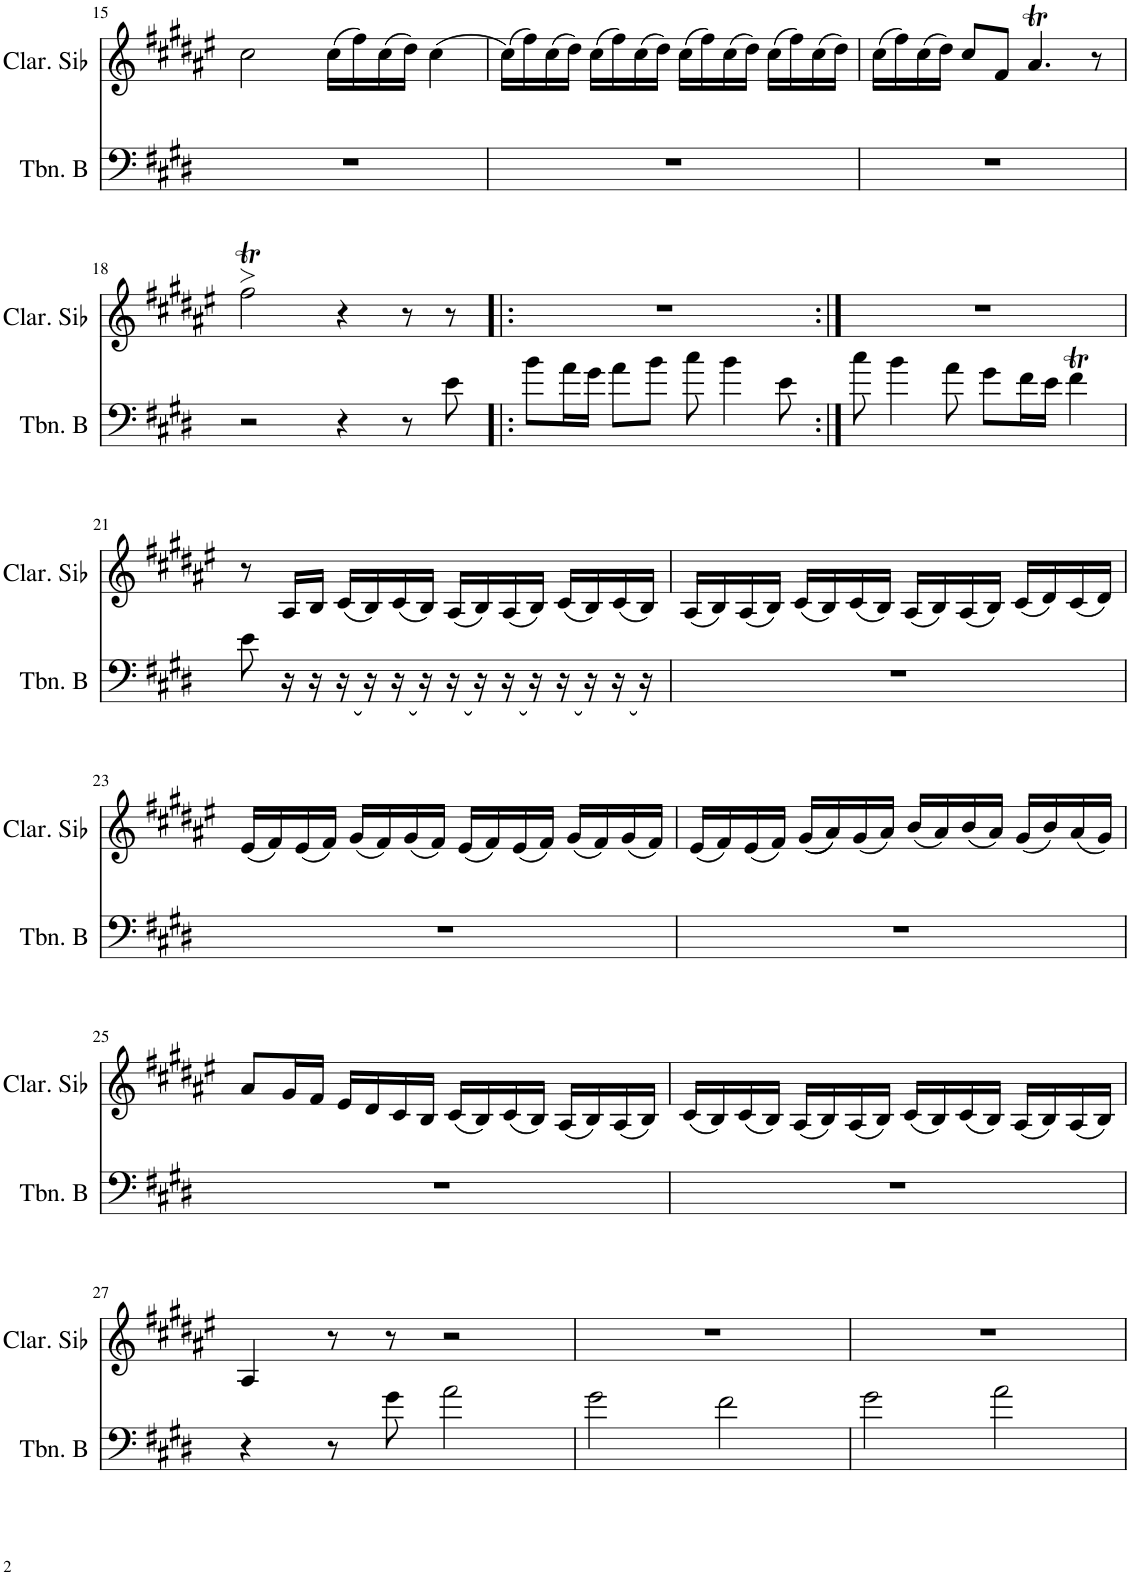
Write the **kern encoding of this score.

**kern	**kern
*part2	*part1
*staff2	*staff1
*I"Trombone basse	*I"Clarinette en Sib
*I'Tbn. B	*I'Clar. Sib
!!LO:PB:g=z
*clefF4	*clefG2
*	*Trd1c2
*k[f#c#g#d#]	*k[f#c#g#d#a#e#]
*M4/4	*M4/4
=15	=15
1r	2cc#\
.	(16cc#\LL
.	16ff#\)
.	(16cc#\
.	16dd#\JJ)
.	(4cc#\
=16	=16
1r	(16cc#\LL)
.	16ff#\)
.	(16cc#\
.	16dd#\JJ)
.	(16cc#\LL
.	16ff#\)
.	(16cc#\
.	16dd#\JJ)
.	(16cc#\LL
.	16ff#\)
.	(16cc#\
.	16dd#\JJ)
.	(16cc#\LL
.	16ff#\)
.	(16cc#\
.	16dd#\JJ)
=17	=17
1r	(16cc#\LL
.	16ff#\)
.	(16cc#\
.	16dd#\JJ)
.	8cc#/L
.	8f#/J
.	4.a#t/
.	8r
!!LO:LB:g=z
=18	=18
2r	2ff#T>\
4r	4r
8r	8r
8e\	8r
=19!|:	=19!|:
8b\L	1r
16a\L	.
16g#\JJ	.
8a\L	.
8b\J	.
8cc#\	.
4b\	.
8e\	.
=20:|!	=20:|!
8cc#\	1r
4b\	.
8a\	.
8g#\L	.
16f#\L	.
16e\JJ	.
4f#T\	.
!!LO:LB:g=z
=21	=21
8e\	8r
16r	16A#/LL
16r	16B/JJ
(16r	(16c#/LL
16r)	16B/)
(16r	(16c#/
16r)	16B/JJ)
(16r	(16A#/LL
16r)	16B/)
(16r	(16A#/
16r)	16B/JJ)
(16r	(16c#/LL
16r)	16B/)
(16r	(16c#/
16r)	16B/JJ)
=22	=22
1r	(16A#/LL
.	16B/)
.	(16A#/
.	16B/JJ)
.	(16c#/LL
.	16B/)
.	(16c#/
.	16B/JJ)
.	(16A#/LL
.	16B/)
.	(16A#/
.	16B/JJ)
.	(16c#/LL
.	16d#/)
.	(16c#/
.	16d#/JJ)
!!LO:LB:g=z
=23	=23
1r	(16e#/LL
.	16f#/)
.	(16e#/
.	16f#/JJ)
.	(16g#/LL
.	16f#/)
.	(16g#/
.	16f#/JJ)
.	(16e#/LL
.	16f#/)
.	(16e#/
.	16f#/JJ)
.	(16g#/LL
.	16f#/)
.	(16g#/
.	16f#/JJ)
=24	=24
1r	(16e#/LL
.	16f#/)
.	(16e#/
.	16f#/JJ)
.	((16g#/LL
.	16a#/))
.	(16g#/
.	16a#/JJ)
.	(16b/LL
.	16a#/)
.	(16b/
.	16a#/JJ)
.	(16g#/LL
.	16b/)
.	(16a#/
.	16g#/JJ)
!!LO:LB:g=z
=25	=25
1r	8a#/L
.	16g#/L
.	16f#/JJ
.	16e#/LL
.	16d#/
.	16c#/
.	16B/JJ
.	(16c#/LL
.	16B/)
.	(16c#/
.	16B/JJ)
.	(16A#/LL
.	16B/)
.	(16A#/
.	16B/JJ)
=26	=26
1r	(16c#/LL
.	16B/)
.	(16c#/
.	16B/JJ)
.	(16A#/LL
.	16B/)
.	(16A#/
.	16B/JJ)
.	(16c#/LL
.	16B/)
.	(16c#/
.	16B/JJ)
.	(16A#/LL
.	16B/)
.	(16A#/
.	16B/JJ)
!!LO:LB:g=z
=27	=27
4r	4A#/
8r	8r
8g#\	8r
2a\	2r
=28	=28
2g#\	1r
2f#\	.
=29	=29
2g#\	1r
2a\	.
=	=
*-	*-
